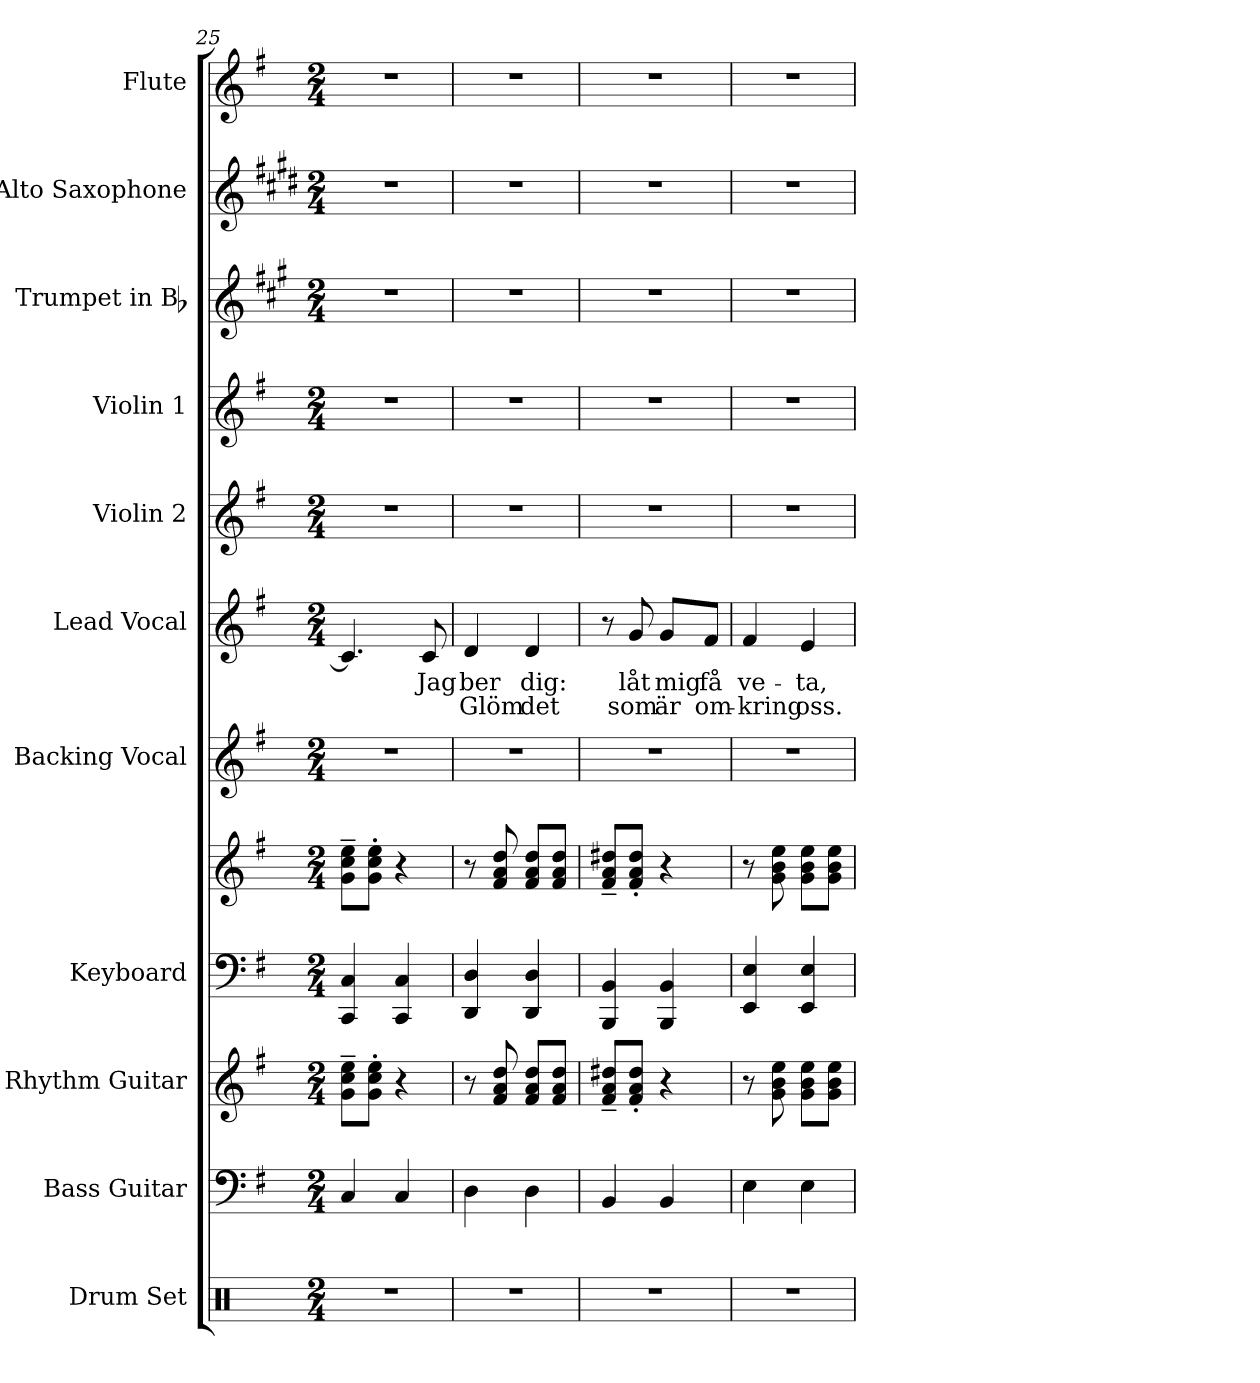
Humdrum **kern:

**kern	**kern	**kern	**kern	**kern	**kern	**kern	**text	**text	**kern	**kern	**kern	**kern	**kern
*part11	*part10	*part9	*part8	*part8	*part7	*part6	*part6	*part6	*part5	*part4	*part3	*part2	*part1
*staff12	*staff11	*staff10	*staff9	*staff8	*staff7	*staff6	*staff6	*staff6	*staff5	*staff4	*staff3	*staff2	*staff1
*I"Drum Set	*I"Bass Guitar	*I"Rhythm Guitar	*I"Keyboard	*	*I"Backing Vocal	*I"Lead Vocal	*	*	*I"Violin 2	*I"Violin 1	*I"Trumpet in Bb	*I"Alto Saxophone	*I"Flute
*I'Dr.	*I'Bass	*I'Rhy.	*I'Kbd.	*	*	*	*	*	*I'Vln. 2	*I'Vln. 1	*I'Tpt.	*I'Alto Sax.	*I'Fl.
*clefX	*clefF4	*clefG2	*clefF4	*clefG2	*clefG2	*clefG2	*	*	*clefG2	*clefG2	*clefG2	*clefG2	*clefG2
*	*ITrd7c12	*ITrd7c12	*	*	*	*	*	*	*	*	*ITrd1c2	*ITrd5c9	*
*k[]	*k[f#]	*k[f#]	*k[f#]	*k[f#]	*k[f#]	*k[f#]	*	*	*k[f#]	*k[f#]	*k[f#]	*k[f#]	*k[f#]
*C:	*G:	*G:	*G:	*G:	*G:	*G:	*	*	*G:	*G:	*G:	*G:	*G:
*M2/4	*M2/4	*M2/4	*M2/4	*M2/4	*M2/4	*M2/4	*	*	*M2/4	*M2/4	*M2/4	*M2/4	*M2/4
=25	=25	=25	=25	=25	=25	=25	=25	=25	=25	=25	=25	=25	=25
!LO:N:vis=1	!	!	!	!	!LO:N:vis=1	!	!	!	!LO:N:vis=1	!LO:N:vis=1	!LO:N:vis=1	!LO:N:vis=1	!LO:N:vis=1
2r	4CCi/	8Gi\~ 8ci~ 8ei~L	4CCi/ 4Ci	8gi\~ 8cci~ 8eei~L	2r	4.ci/]	.	.	2r	2r	2r	2r	2r
.	.	8Gi\' 8ci' 8ei'J	.	8gi\' 8cci' 8eei'J	.	.	.	.	.	.	.	.	.
.	4CCi/	4r	4CCi/ 4Ci	4r	.	.	.	.	.	.	.	.	.
!	!	!	!	!	!	!	!LO:LY:b:color=#000000	!	!	!	!	!	!
.	.	.	.	.	.	8ci/	Jag	.	.	.	.	.	.
=26	=26	=26	=26	=26	=26	=26	=26	=26	=26	=26	=26	=26	=26
!LO:N:vis=1	!	!	!	!	!LO:N:vis=1	!	!	!	!	!	!	!	!
!	!	!	!	!	!	!	!LO:LY:b:color=#000000	!LO:LY:b:color=#000000	!LO:N:vis=1	!LO:N:vis=1	!LO:N:vis=1	!LO:N:vis=1	!LO:N:vis=1
2r	4DDi\	8r	4DDi/ 4Di	8r	2r	4di/	ber	Glöm	2r	2r	2r	2r	2r
.	.	8F#i/ 8Ai 8di	.	8f#i/ 8ai 8ddi	.	.	.	.	.	.	.	.	.
!	!	!	!	!	!	!	!LO:LY:b:color=#000000	!LO:LY:b:color=#000000	!	!	!	!	!
.	4DDi\	8F#i/ 8Ai 8diL	4DDi/ 4Di	8f#i/ 8ai 8ddiL	.	4di/	dig:	det	.	.	.	.	.
.	.	8F#i/ 8Ai 8diJ	.	8f#i/ 8ai 8ddiJ	.	.	.	.	.	.	.	.	.
=27	=27	=27	=27	=27	=27	=27	=27	=27	=27	=27	=27	=27	=27
!LO:N:vis=1	!	!	!	!	!LO:N:vis=1	!	!	!	!LO:N:vis=1	!LO:N:vis=1	!LO:N:vis=1	!LO:N:vis=1	!LO:N:vis=1
2r	4BBBi/	8F#i/~ 8Ai~ 8d#Xi~L	4BBBi/ 4BBi	8f#i/~ 8ai~ 8dd#Xi~L	2r	8r	.	.	2r	2r	2r	2r	2r
!	!	!	!	!	!	!	!LO:LY:b:color=#000000	!LO:LY:b:color=#000000	!	!	!	!	!
.	.	8F#i/' 8Ai' 8d#i'J	.	8f#i/' 8ai' 8dd#i'J	.	8gi/	låt	som	.	.	.	.	.
!	!	!	!	!	!	!	!LO:LY:b:color=#000000	!LO:LY:b:color=#000000	!	!	!	!	!
.	4BBBi/	4r	4BBBi/ 4BBi	4r	.	8gi/L	mig	är	.	.	.	.	.
!	!	!	!	!	!	!	!LO:LY:b:color=#000000	!LO:LY:b:color=#000000	!	!	!	!	!
.	.	.	.	.	.	8f#i/J	få	om-	.	.	.	.	.
=28	=28	=28	=28	=28	=28	=28	=28	=28	=28	=28	=28	=28	=28
!LO:N:vis=1	!	!	!	!	!LO:N:vis=1	!	!	!	!	!	!	!	!
!	!	!	!	!	!	!	!LO:LY:b:color=#000000	!LO:LY:b:color=#000000	!LO:N:vis=1	!LO:N:vis=1	!LO:N:vis=1	!LO:N:vis=1	!LO:N:vis=1
2r	4EEi\	8r	4EEi/ 4Ei	8r	2r	4f#i/	ve-	-kring	2r	2r	2r	2r	2r
.	.	8Gi\ 8Bi 8ei	.	8gi\ 8bi 8eei	.	.	.	.	.	.	.	.	.
!	!	!	!	!	!	!	!LO:LY:b:color=#000000	!LO:LY:b:color=#000000	!	!	!	!	!
.	4EEi\	8Gi\ 8Bi 8eiL	4EEi/ 4Ei	8gi\ 8bi 8eeiL	.	4ei/	-ta,	oss.	.	.	.	.	.
.	.	8Gi\ 8Bi 8eiJ	.	8gi\ 8bi 8eeiJ	.	.	.	.	.	.	.	.	.
=	=	=	=	=	=	=	=	=	=	=	=	=	=
*-	*-	*-	*-	*-	*-	*-	*-	*-	*-	*-	*-	*-	*-
